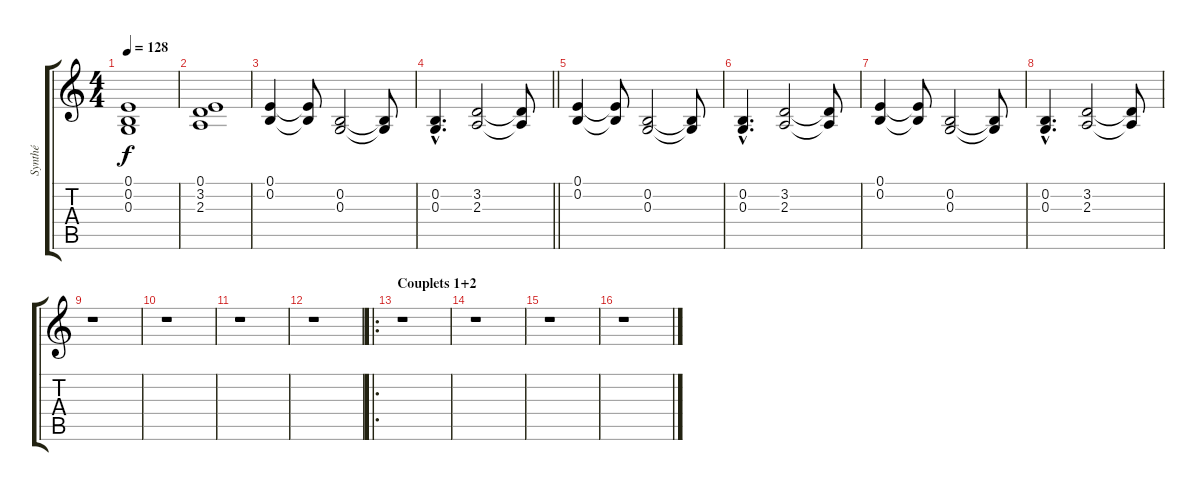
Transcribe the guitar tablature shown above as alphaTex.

\track ("Synthé" "Synthé") {instrument synthstrings2}
\staff {score tabs}
\tuning (E4 B3 G3 D3 A2 E2) {hide}
\ts (4 4)
\tempo 128
\clef g2
\ks c
(0.1 0.2 0.3).1{dy f instrument synthstrings2} |
(0.1 3.2 2.3).1 |
(0.1 0.2).4 (0.1{t} 0.2{t}).8 (0.2 0.3).2 (0.2{t} 0.3{t}).8 |
\barLineRight lightlight
(0.2{hac} 0.3{hac}).4{d} (3.2 2.3).2 (3.2{t} 2.3{t}).8 |
(0.1 0.2).4 (0.1{t} 0.2{t}).8 (0.2 0.3).2 (0.2{t} 0.3{t}).8 |
(0.2{hac} 0.3{hac}).4{d} (3.2 2.3).2 (3.2{t} 2.3{t}).8 |
(0.1 0.2).4 (0.1{t} 0.2{t}).8 (0.2 0.3).2 (0.2{t} 0.3{t}).8 |
(0.2{hac} 0.3{hac}).4{d} (3.2 2.3).2 (3.2{t} 2.3{t}).8 |
r.1 |
r.1 |
r.1 |
r.1 |
\ro
\section ("" "Couplets 1+2")
r.1 |
r.1 |
r.1 |
r.1
